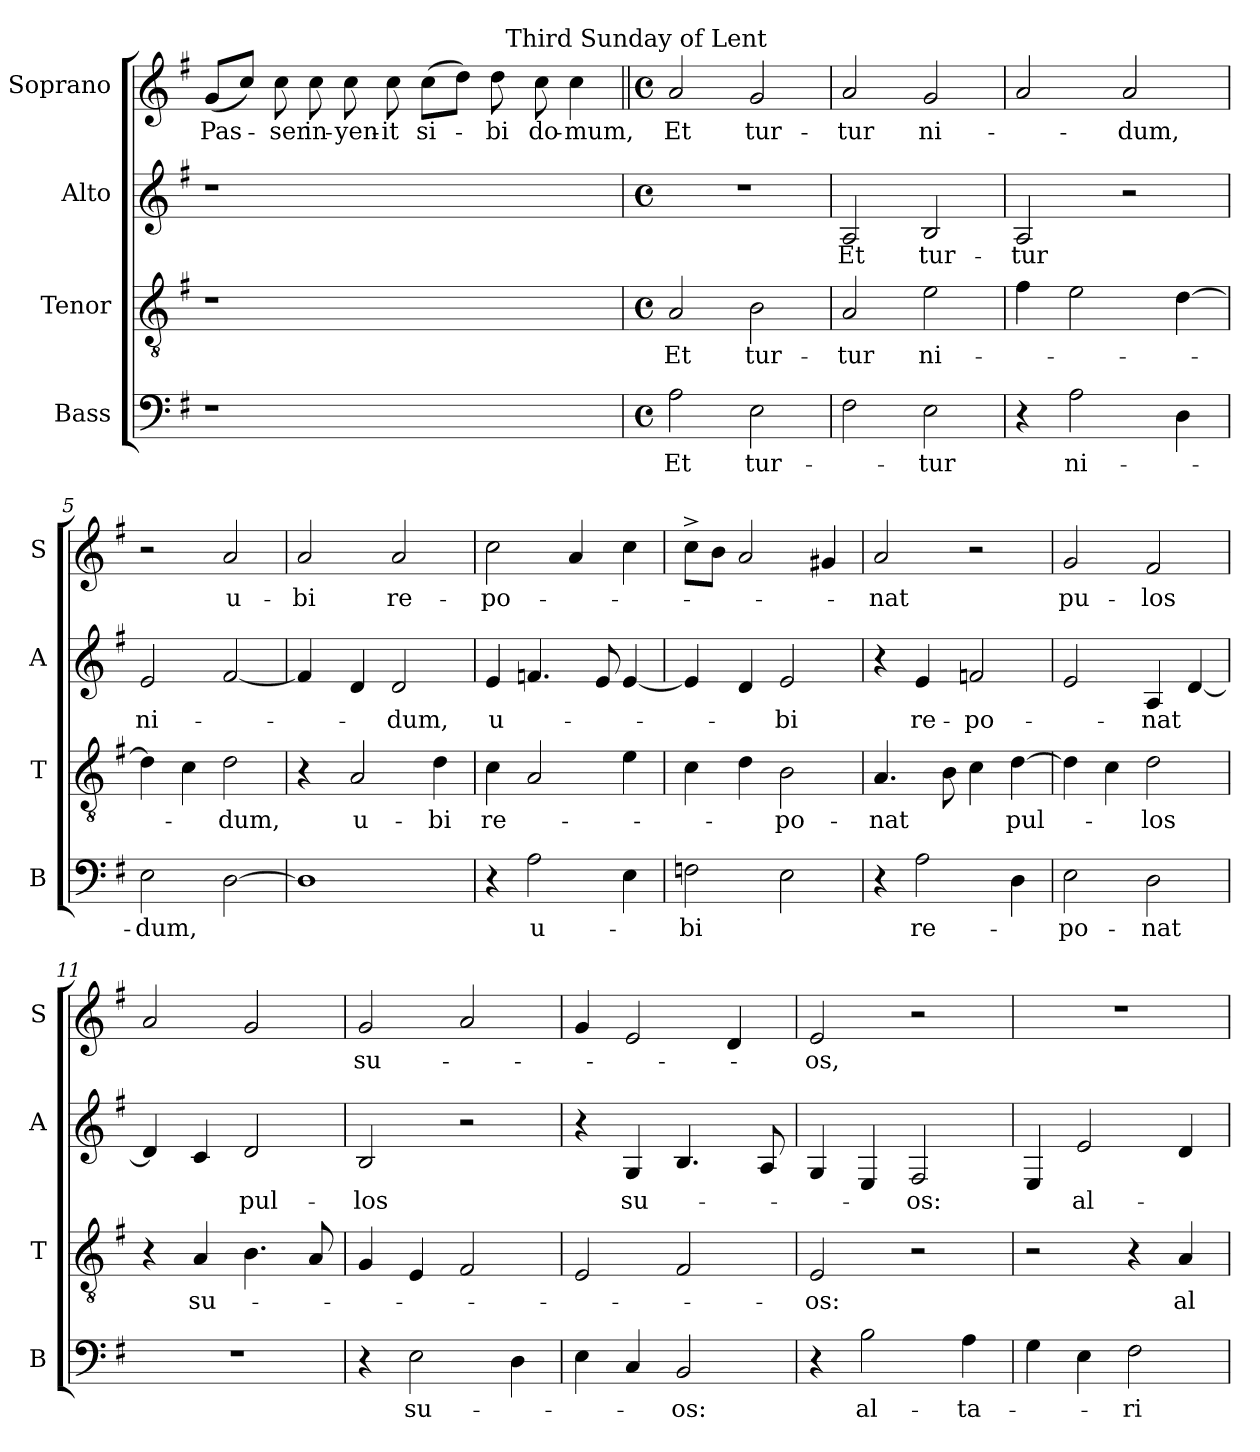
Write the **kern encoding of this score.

**kern	**text	**kern	**text	**kern	**text	**kern	**text
*part4	*part4	*part3	*part3	*part2	*part2	*part1	*part1
*staff4	*staff4	*staff3	*staff3	*staff2	*staff2	*staff1	*staff1
*I"Bass	*	*I"Tenor	*	*I"Alto	*	*I"Soprano	*
*I'B	*	*I'T	*	*I'A	*	*I'S	*
!!LO:PB:g=z
*stria5	*	*stria5	*	*stria5	*	*stria5	*
*clefF4	*	*clefGv2	*	*clefG2	*	*clefG2	*
*k[f#]	*	*k[f#]	*	*k[f#]	*	*k[f#]	*
*G:	*	*G:	*	*G:	*	*G:	*
=1	=1	=1	=1	=1	=1	=1	=1
!LO:N:vis=1	!	!LO:N:vis=1	!	!LO:N:vis=1	!	!	!LO:LY:b:cj
*	*	*	*	*	*	*^	*
1r	.	1r	.	1r	.	(<8g/L	1ryy	Pas-
.	.	.	.	.	.	8cc/J)	.	.
!	!	!	!	!	!	!	!	!LO:LY:b:cj
.	.	.	.	.	.	8cc\	.	-ser
!	!	!	!	!	!	!	!	!LO:LY:b
.	.	.	.	.	.	8cc\	.	in-
!	!	!	!	!	!	!	!	!LO:LY:b:cj
.	.	.	.	.	.	8cc\	.	-yen-
!	!	!	!	!	!	!	!	!LO:LY:b:rj
.	.	.	.	.	.	8cc\	.	-it
!	!	!	!	!	!	!	!	!LO:LY:b:cj
.	.	.	.	.	.	(>8cc\L	.	si-
.	.	.	.	.	.	8dd\J)	.	.
!	!	!	!	!	!	!	!	!LO:LY:b:cj
2ryy	.	2ryy	.	2ryy	.	8dd\	32ryy	-bi
!	!	!	!	!	!	!	!LO:TX:a:t=Third Sunday of Lent	!
.	.	.	.	.	.	.	4...ryy	.
!	!	!	!	!	!	!	!	!LO:LY:b
.	.	.	.	.	.	8cc\	.	do-
!	!	!	!	!	!	!	!	!LO:LY:b:cj
.	.	.	.	.	.	4cc\	.	-mum,
*	*	*	*	*	*	*v	*v	*
=2	=2||	=2	=2||	=2	=2||	=2||	=2||
*M4/4	*	*M4/4	*	*M4/4	*	*M4/4	*
*met(c)	*	*met(c)	*	*met(c)	*	*met(c)	*
*	*	*	*	*	*	*^	*
!	!LO:LY:b:cj	!	!LO:LY:b:cj	!	!	!	!	!LO:LY:b:cj
*	*	*	*	*	*	*v	*v	*
2A\	Et	2A/	Et	1r	.	2a/	Et
!	!LO:LY:b:cj	!	!LO:LY:b:cj	!	!	!	!LO:LY:b:cj
2E\	tur-	2B\	tur-	.	.	2g/	tur-
=3	=3	=3	=3	=3	=3	=3	=3
!	!	!	!LO:LY:b:cj	!	!LO:LY:b:cj	!	!LO:LY:b:cj
2F#\	.	2A/	-tur	2A/	Et	2a/	-tur
!	!LO:LY:b:cj	!	!LO:LY:b:cj	!	!LO:LY:b:cj	!	!LO:LY:b:cj
2E\	-tur	2e\	ni-	2B/	tur-	2g/	ni-
=4	=4	=4	=4	=4	=4	=4	=4
!	!	!	!	!	!LO:LY:b:cj	!	!
4r	.	4f#\	.	2A/	-tur	2a/	.
!	!LO:LY:b:cj	!	!	!	!	!	!
2A\	ni-	2e\	.	.	.	.	.
!	!	!	!	!	!	!	!LO:LY:b:cj
.	.	.	.	2r	.	2a/	-dum,
4D\	.	[>4d\	.	.	.	.	.
=5	=5	=5	=5	=5	=5	=5	=5
!	!LO:LY:b	!	!	!	!LO:LY:b:cj	!	!
2E\	-dum,	4d\]	.	2e/	ni-	2r	.
.	.	4c\	.	.	.	.	.
!	!	!	!LO:LY:b:cj	!	!	!	!LO:LY:b:cj
[<2D\	.	2d\	-dum,	[>2f#/	.	2a/	u-
!!LO:LB:g=z
=6	=6	=6	=6	=6	=6	=6	=6
!	!	!	!	!	!	!	!LO:LY:b:cj
*^	*	*	*	*	*	*	*
1D]	16ryy	.	4r	.	4f#/]	.	2a/	-bi
.	2...ryy	.	.	.	.	.	.	.
!	!	!	!	!LO:LY:b:cj	!	!	!	!
.	.	.	2A/	u-	4d/	.	.	.
!	!	!	!	!	!	!LO:LY:b:cj	!	!LO:LY:b:cj
.	.	.	.	.	2d/	-dum,	2a/	re-
!	!	!	!	!LO:LY:b:cj	!	!	!	!
.	.	.	4d\	-bi	.	.	.	.
=7	=7	=7	=7	=7	=7	=7	=7	=7
!	!	!	!	!LO:LY:b:cj	!	!LO:LY:b:cj	!	!LO:LY:b:cj
*v	*v	*	*	*	*	*	*	*
4r	.	4c\	re-	4e/	u-	2cc\	-po-
!	!LO:LY:b:cj	!	!	!	!	!	!
2A\	u-	2A/	.	4.fn/	.	.	.
.	.	.	.	.	.	4a/	.
.	.	.	.	8e/	.	.	.
4E\	.	4e\	.	[<4e/	.	4cc\	.
=8	=8	=8	=8	=8	=8	=8	=8
!	!LO:LY:b:cj	!	!	!	!	!	!
2Fn\	-bi	4c\	.	4e/]	.	8cc^<\L	.
.	.	.	.	.	.	8b\J	.
.	.	4d\	.	4d/	.	2a/	.
!	!	!	!LO:LY:b:cj	!	!LO:LY:b:cj	!	!
2E\	.	2B\	-po-	2e/	-bi	.	.
.	.	.	.	.	.	4g#X/	.
=9	=9	=9	=9	=9	=9	=9	=9
!	!	!	!LO:LY:b:cj	!	!	!	!LO:LY:b:cj
4r	.	4.A/	-nat	4r	.	2a/	-nat
!	!LO:LY:b:cj	!	!	!	!LO:LY:b:cj	!	!
2A\	re-	.	.	4e/	re-	.	.
.	.	8B\	.	.	.	.	.
!	!	!	!	!	!LO:LY:b:cj	!	!
.	.	4c\	.	2fn/	-po-	2r	.
!	!	!	!LO:LY:b:cj	!	!	!	!
4D\	.	[>4d\	pul-	.	.	.	.
=10	=10	=10	=10	=10	=10	=10	=10
!	!LO:LY:b:cj	!	!	!	!	!	!LO:LY:b:cj
2E\	-po-	4d\]	.	2e/	.	2g/	pu-
.	.	4c\	.	.	.	.	.
!	!LO:LY:b:cj	!	!LO:LY:b:cj	!	!LO:LY:b:cj	!	!LO:LY:b:cj
2D\	-nat	2d\	-los	4A/	-nat	2f#/	-los
.	.	.	.	[<4d/	.	.	.
=11	=11	=11	=11	=11	=11	=11	=11
1r	.	4r	.	4d/]	.	2a/	.
!	!	!	!LO:LY:b:cj	!	!	!	!
.	.	4A/	su-	4c/	.	.	.
!	!	!	!	!	!LO:LY:b:cj	!	!
.	.	4.B\	.	2d/	pul-	2g/	.
.	.	8A/	.	.	.	.	.
!!LO:LB:g=z
=12	=12	=12	=12	=12	=12	=12	=12
!	!	!	!	!	!LO:LY:b:cj	!	!LO:LY:b:cj
4r	.	4G/	.	2B/	-los	2g/	su-
!	!LO:LY:b:cj	!	!	!	!	!	!
2E\	su-	4E/	.	.	.	.	.
.	.	2F#/	.	2r	.	2a/	.
4D\	.	.	.	.	.	.	.
=13	=13	=13	=13	=13	=13	=13	=13
4E\	.	2E/	.	4r	.	4g/	.
!	!	!	!	!	!LO:LY:b:cj	!	!
4C/	.	.	.	4G/	su-	2e/	.
!	!LO:LY:b:cj	!	!	!	!	!	!
2BB/	-os:	2F#/	.	4.B/	.	.	.
.	.	.	.	.	.	4d/	.
.	.	.	.	8A/	.	.	.
=14	=14	=14	=14	=14	=14	=14	=14
!	!	!	!LO:LY:b:cj	!	!	!	!LO:LY:b:cj
4r	.	2E/	-os:	4G/	.	2e/	-os,
!	!LO:LY:b:cj	!	!	!	!	!	!
2B\	al-	.	.	4E/	.	.	.
!	!	!	!	!	!LO:LY:b:cj	!	!
.	.	2r	.	2F#/	-os:	2r	.
!	!LO:LY:b:cj	!	!	!	!	!	!
4A\	-ta-	.	.	.	.	.	.
=15	=15	=15	=15	=15	=15	=15	=15
4G\	.	2r	.	4E/	.	1r	.
!	!	!	!	!	!LO:LY:b:cj	!	!
4E\	.	.	.	2e/	al-	.	.
!	!LO:LY:b:cj	!	!	!	!	!	!
2F#\	-ri-	4r	.	.	.	.	.
!	!	!	!LO:LY:b:cj	!	!	!	!
.	.	4A/	al-	4d/	.	.	.
=	=	=	=	=	=	=	=
*-	*-	*-	*-	*-	*-	*-	*-
